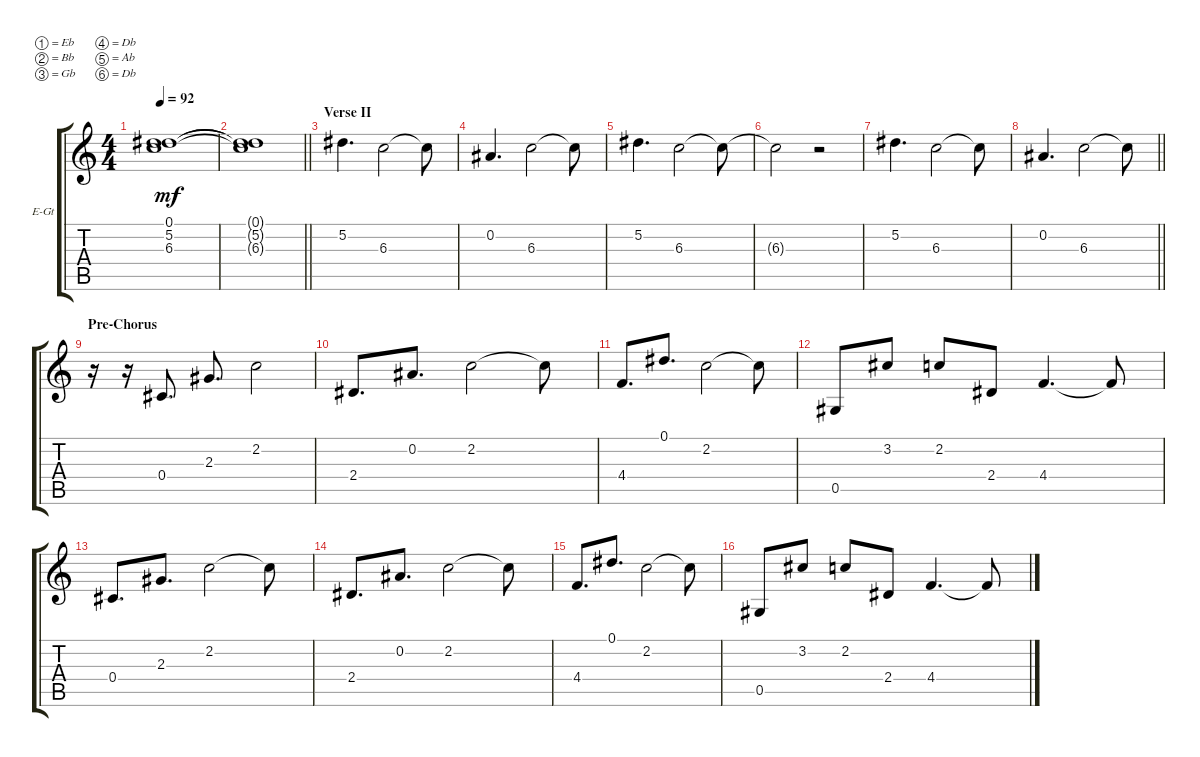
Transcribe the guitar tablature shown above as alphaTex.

\bracketExtendMode groupsimilarinstruments
\firstSystemTrackNameOrientation horizontal
\otherSystemsTrackNameOrientation horizontal
\track ("Electric Guitar 1" "E-Gt") {instrument distortionguitar}
\staff {score tabs}
\tuning (Eb4 Bb3 Gb3 Db3 Ab2 Db2)
\ts (4 4)
\tempo 92
\clef g2
\ks c
(0.1{t} 5.2{t} 6.3{t}).1{dy mf} |
\barLineRight lightlight
(0.1{t} 5.2{t} 6.3{t}).1 |
\section ("" "Verse II")
5.2.4{d} 6.3.2 6.3{t}.8 |
0.2.4{d} 6.3.2 6.3{t}.8 |
5.2.4{d} 6.3.2 6.3{t}.8 |
6.3{t}.2 r.2 |
5.2.4{d} 6.3.2 6.3{t}.8 |
\barLineRight lightlight
0.2.4{d} 6.3.2 6.3{t}.8 |
\section ("" "Pre-Chorus")
r.16 r.16 0.4.8{d} 2.3.8{d} 2.2.2 |
2.4.8{d} 0.2.8{d} 2.2.2 2.2{t}.8 |
4.4.8{d} 0.1.8{d} 2.2.2 2.2{t}.8 |
0.5.8 3.2.8 2.2.8 2.4.8 4.4.4{d} 4.4{t}.8 |
0.4.8{d} 2.3.8{d} 2.2.2 2.2{t}.8 |
2.4.8{d} 0.2.8{d} 2.2.2 2.2{t}.8 |
4.4.8{d} 0.1.8{d} 2.2.2 2.2{t}.8 |
0.5.8 3.2.8 2.2.8 2.4.8 4.4.4{d} 4.4{t}.8
